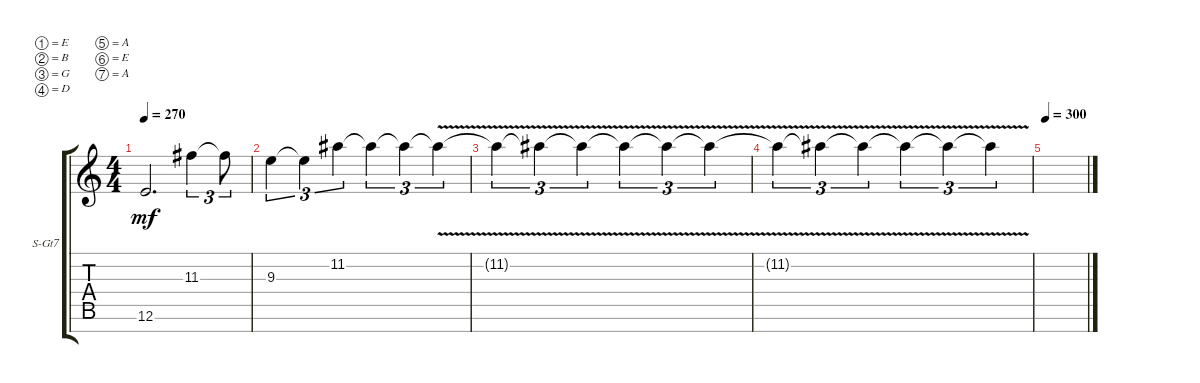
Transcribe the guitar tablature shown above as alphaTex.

\defaultSystemsLayout 4
\bracketExtendMode groupsimilarinstruments
\firstSystemTrackNameOrientation horizontal
\otherSystemsTrackNameOrientation horizontal
\track ("Steel Guitar" "S-Gt7") {instrument acousticguitarsteel}
\staff {score tabs}
\tuning (E4 B3 G3 D3 A2 E2 A1)
\ts (4 4)
\tempo 270
\clef g2
\scale
0.333333
\ks c
12.6{t}.2{d dy mf} 11.3.4{tu (3 2)} 11.3{t}.8{tu (3 2)} |
\scale
0.333333 9.3.4{tu (3 2)} 9.3{t}.4{tu (3 2)} 11.2.4{tu (3 2)} 11.2{t}.4{tu (3 2)} 11.2{t}.4{tu (3 2)} 11.2{v t}.4{tu (3 2)} |
\scale
0.333333 11.2{v t}.4{tu (3 2)} 11.2{v t}.4{tu (3 2)} 11.2{v t}.4{tu (3 2)} 11.2{v t}.4{tu (3 2)} 11.2{v t}.4{tu (3 2)} 11.2{v t}.4{tu (3 2)} |
\scale
0.333333 11.2{v t}.4{tu (3 2)} 11.2{v t}.4{tu (3 2)} 11.2{v t}.4{tu (3 2)} 11.2{v t}.4{tu (3 2)} 11.2{v t}.4{tu (3 2)} 11.2{v t}.4{tu (3 2)} |
\tempo 300
\scale
0.333333 |
\scale
0.333333 |
\scale
0.333333 |
\scale
0.333333 |
\scale
0.333333 |
\scale
0.333333 |
\scale
0.333333 |
\scale
0.333333 |
\scale
0.333333 |
\scale
0.333333 |
\scale
0.333333 |
\scale
0.333333
